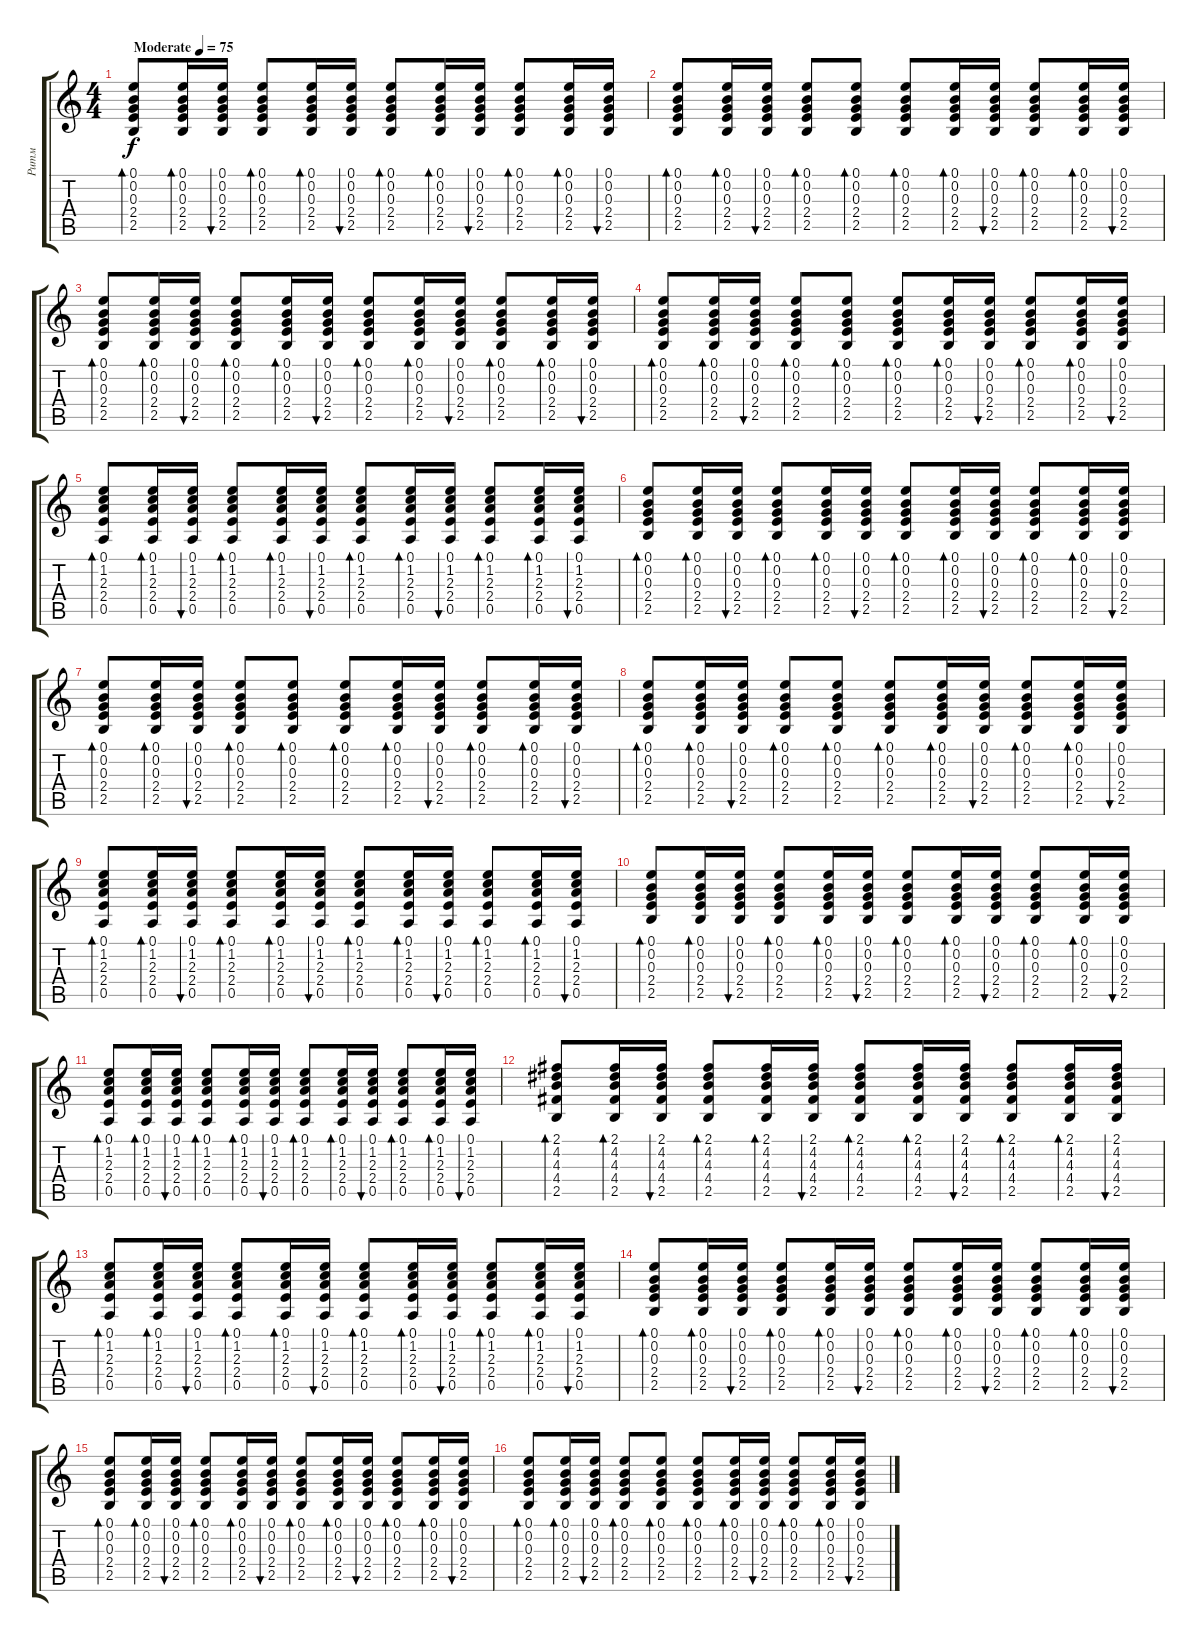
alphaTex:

\track ("Ритм" "Ритм") {instrument acousticguitarsteel}
\staff {score tabs}
\tuning (E4 B3 G3 D3 A2 E2) {hide}
\ts (4 4)
\tempo (75 "Moderate")
\clef g2
\ks c
(0.1 0.2 0.3 2.4 2.5).8{bd 60 dy f instrument acousticguitarsteel} (0.1 0.2 0.3 2.4 2.5).16{bd 60} (0.1 0.2 0.3 2.4 2.5).16{bu 60} (0.1 0.2 0.3 2.4 2.5).8{bd 60} (0.1 0.2 0.3 2.4 2.5).16{bd 60} (0.1 0.2 0.3 2.4 2.5).16{bu 60} (0.1 0.2 0.3 2.4 2.5).8{bd 60} (0.1 0.2 0.3 2.4 2.5).16{bd 60} (0.1 0.2 0.3 2.4 2.5).16{bu 60} (0.1 0.2 0.3 2.4 2.5).8{bd 60} (0.1 0.2 0.3 2.4 2.5).16{bd 60} (0.1 0.2 0.3 2.4 2.5).16{bu 60} |
(0.1 0.2 0.3 2.4 2.5).8{bd 60} (0.1 0.2 0.3 2.4 2.5).16{bd 60} (0.1 0.2 0.3 2.4 2.5).16{bu 60} (0.1 0.2 0.3 2.4 2.5).8{bd 60} (0.1 0.2 0.3 2.4 2.5).8{bd 60} (0.1 0.2 0.3 2.4 2.5).8{bd 60} (0.1 0.2 0.3 2.4 2.5).16{bd 60} (0.1 0.2 0.3 2.4 2.5).16{bu 60} (0.1 0.2 0.3 2.4 2.5).8{bd 60} (0.1 0.2 0.3 2.4 2.5).16{bd 60} (0.1 0.2 0.3 2.4 2.5).16{bu 60} |
(0.1 0.2 0.3 2.4 2.5).8{bd 60} (0.1 0.2 0.3 2.4 2.5).16{bd 60} (0.1 0.2 0.3 2.4 2.5).16{bu 60} (0.1 0.2 0.3 2.4 2.5).8{bd 60} (0.1 0.2 0.3 2.4 2.5).16{bd 60} (0.1 0.2 0.3 2.4 2.5).16{bu 60} (0.1 0.2 0.3 2.4 2.5).8{bd 60} (0.1 0.2 0.3 2.4 2.5).16{bd 60} (0.1 0.2 0.3 2.4 2.5).16{bu 60} (0.1 0.2 0.3 2.4 2.5).8{bd 60} (0.1 0.2 0.3 2.4 2.5).16{bd 60} (0.1 0.2 0.3 2.4 2.5).16{bu 60} |
(0.1 0.2 0.3 2.4 2.5).8{bd 60} (0.1 0.2 0.3 2.4 2.5).16{bd 60} (0.1 0.2 0.3 2.4 2.5).16{bu 60} (0.1 0.2 0.3 2.4 2.5).8{bd 60} (0.1 0.2 0.3 2.4 2.5).8{bd 60} (0.1 0.2 0.3 2.4 2.5).8{bd 60} (0.1 0.2 0.3 2.4 2.5).16{bd 60} (0.1 0.2 0.3 2.4 2.5).16{bu 60} (0.1 0.2 0.3 2.4 2.5).8{bd 60} (0.1 0.2 0.3 2.4 2.5).16{bd 60} (0.1 0.2 0.3 2.4 2.5).16{bu 60} |
(0.1 1.2 2.3 2.4 0.5).8{bd 60} (0.1 1.2 2.3 2.4 0.5).16{bd 60} (0.1 1.2 2.3 2.4 0.5).16{bu 60} (0.1 1.2 2.3 2.4 0.5).8{bd 60} (0.1 1.2 2.3 2.4 0.5).16{bd 60} (0.1 1.2 2.3 2.4 0.5).16{bu 60} (0.1 1.2 2.3 2.4 0.5).8{bd 60} (0.1 1.2 2.3 2.4 0.5).16{bd 60} (0.1 1.2 2.3 2.4 0.5).16{bu 60} (0.1 1.2 2.3 2.4 0.5).8{bd 60} (0.1 1.2 2.3 2.4 0.5).16{bd 60} (0.1 1.2 2.3 2.4 0.5).16{bu 60} |
(0.1 0.2 0.3 2.4 2.5).8{bd 60} (0.1 0.2 0.3 2.4 2.5).16{bd 60} (0.1 0.2 0.3 2.4 2.5).16{bu 60} (0.1 0.2 0.3 2.4 2.5).8{bd 60} (0.1 0.2 0.3 2.4 2.5).16{bd 60} (0.1 0.2 0.3 2.4 2.5).16{bu 60} (0.1 0.2 0.3 2.4 2.5).8{bd 60} (0.1 0.2 0.3 2.4 2.5).16{bd 60} (0.1 0.2 0.3 2.4 2.5).16{bu 60} (0.1 0.2 0.3 2.4 2.5).8{bd 60} (0.1 0.2 0.3 2.4 2.5).16{bd 60} (0.1 0.2 0.3 2.4 2.5).16{bu 60} |
(0.1 0.2 0.3 2.4 2.5).8{bd 60} (0.1 0.2 0.3 2.4 2.5).16{bd 60} (0.1 0.2 0.3 2.4 2.5).16{bu 60} (0.1 0.2 0.3 2.4 2.5).8{bd 60} (0.1 0.2 0.3 2.4 2.5).8{bd 60} (0.1 0.2 0.3 2.4 2.5).8{bd 60} (0.1 0.2 0.3 2.4 2.5).16{bd 60} (0.1 0.2 0.3 2.4 2.5).16{bu 60} (0.1 0.2 0.3 2.4 2.5).8{bd 60} (0.1 0.2 0.3 2.4 2.5).16{bd 60} (0.1 0.2 0.3 2.4 2.5).16{bu 60} |
(0.1 0.2 0.3 2.4 2.5).8{bd 60} (0.1 0.2 0.3 2.4 2.5).16{bd 60} (0.1 0.2 0.3 2.4 2.5).16{bu 60} (0.1 0.2 0.3 2.4 2.5).8{bd 60} (0.1 0.2 0.3 2.4 2.5).8{bd 60} (0.1 0.2 0.3 2.4 2.5).8{bd 60} (0.1 0.2 0.3 2.4 2.5).16{bd 60} (0.1 0.2 0.3 2.4 2.5).16{bu 60} (0.1 0.2 0.3 2.4 2.5).8{bd 60} (0.1 0.2 0.3 2.4 2.5).16{bd 60} (0.1 0.2 0.3 2.4 2.5).16{bu 60} |
(0.1 1.2 2.3 2.4 0.5).8{bd 60} (0.1 1.2 2.3 2.4 0.5).16{bd 60} (0.1 1.2 2.3 2.4 0.5).16{bu 60} (0.1 1.2 2.3 2.4 0.5).8{bd 60} (0.1 1.2 2.3 2.4 0.5).16{bd 60} (0.1 1.2 2.3 2.4 0.5).16{bu 60} (0.1 1.2 2.3 2.4 0.5).8{bd 60} (0.1 1.2 2.3 2.4 0.5).16{bd 60} (0.1 1.2 2.3 2.4 0.5).16{bu 60} (0.1 1.2 2.3 2.4 0.5).8{bd 60} (0.1 1.2 2.3 2.4 0.5).16{bd 60} (0.1 1.2 2.3 2.4 0.5).16{bu 60} |
(0.1 0.2 0.3 2.4 2.5).8{bd 60} (0.1 0.2 0.3 2.4 2.5).16{bd 60} (0.1 0.2 0.3 2.4 2.5).16{bu 60} (0.1 0.2 0.3 2.4 2.5).8{bd 60} (0.1 0.2 0.3 2.4 2.5).16{bd 60} (0.1 0.2 0.3 2.4 2.5).16{bu 60} (0.1 0.2 0.3 2.4 2.5).8{bd 60} (0.1 0.2 0.3 2.4 2.5).16{bd 60} (0.1 0.2 0.3 2.4 2.5).16{bu 60} (0.1 0.2 0.3 2.4 2.5).8{bd 60} (0.1 0.2 0.3 2.4 2.5).16{bd 60} (0.1 0.2 0.3 2.4 2.5).16{bu 60} |
(0.1 1.2 2.3 2.4 0.5).8{bd 60} (0.1 1.2 2.3 2.4 0.5).16{bd 60} (0.1 1.2 2.3 2.4 0.5).16{bu 60} (0.1 1.2 2.3 2.4 0.5).8{bd 60} (0.1 1.2 2.3 2.4 0.5).16{bd 60} (0.1 1.2 2.3 2.4 0.5).16{bu 60} (0.1 1.2 2.3 2.4 0.5).8{bd 60} (0.1 1.2 2.3 2.4 0.5).16{bd 60} (0.1 1.2 2.3 2.4 0.5).16{bu 60} (0.1 1.2 2.3 2.4 0.5).8{bd 60} (0.1 1.2 2.3 2.4 0.5).16{bd 60} (0.1 1.2 2.3 2.4 0.5).16{bu 60} |
(2.1 4.2 4.3 4.4 2.5).8{bd 60} (2.1 4.2 4.3 4.4 2.5).16{bd 60} (2.1 4.2 4.3 4.4 2.5).16{bu 60} (2.1 4.2 4.3 4.4 2.5).8{bd 60} (2.1 4.2 4.3 4.4 2.5).16{bd 60} (2.1 4.2 4.3 4.4 2.5).16{bu 60} (2.1 4.2 4.3 4.4 2.5).8{bd 60} (2.1 4.2 4.3 4.4 2.5).16{bd 60} (2.1 4.2 4.3 4.4 2.5).16{bu 60} (2.1 4.2 4.3 4.4 2.5).8{bd 60} (2.1 4.2 4.3 4.4 2.5).16{bd 60} (2.1 4.2 4.3 4.4 2.5).16{bu 60} |
(0.1 1.2 2.3 2.4 0.5).8{bd 60} (0.1 1.2 2.3 2.4 0.5).16{bd 60} (0.1 1.2 2.3 2.4 0.5).16{bu 60} (0.1 1.2 2.3 2.4 0.5).8{bd 60} (0.1 1.2 2.3 2.4 0.5).16{bd 60} (0.1 1.2 2.3 2.4 0.5).16{bu 60} (0.1 1.2 2.3 2.4 0.5).8{bd 60} (0.1 1.2 2.3 2.4 0.5).16{bd 60} (0.1 1.2 2.3 2.4 0.5).16{bu 60} (0.1 1.2 2.3 2.4 0.5).8{bd 60} (0.1 1.2 2.3 2.4 0.5).16{bd 60} (0.1 1.2 2.3 2.4 0.5).16{bu 60} |
(0.1 0.2 0.3 2.4 2.5).8{bd 60} (0.1 0.2 0.3 2.4 2.5).16{bd 60} (0.1 0.2 0.3 2.4 2.5).16{bu 60} (0.1 0.2 0.3 2.4 2.5).8{bd 60} (0.1 0.2 0.3 2.4 2.5).16{bd 60} (0.1 0.2 0.3 2.4 2.5).16{bu 60} (0.1 0.2 0.3 2.4 2.5).8{bd 60} (0.1 0.2 0.3 2.4 2.5).16{bd 60} (0.1 0.2 0.3 2.4 2.5).16{bu 60} (0.1 0.2 0.3 2.4 2.5).8{bd 60} (0.1 0.2 0.3 2.4 2.5).16{bd 60} (0.1 0.2 0.3 2.4 2.5).16{bu 60} |
(0.1 0.2 0.3 2.4 2.5).8{bd 60} (0.1 0.2 0.3 2.4 2.5).16{bd 60} (0.1 0.2 0.3 2.4 2.5).16{bu 60} (0.1 0.2 0.3 2.4 2.5).8{bd 60} (0.1 0.2 0.3 2.4 2.5).16{bd 60} (0.1 0.2 0.3 2.4 2.5).16{bu 60} (0.1 0.2 0.3 2.4 2.5).8{bd 60} (0.1 0.2 0.3 2.4 2.5).16{bd 60} (0.1 0.2 0.3 2.4 2.5).16{bu 60} (0.1 0.2 0.3 2.4 2.5).8{bd 60} (0.1 0.2 0.3 2.4 2.5).16{bd 60} (0.1 0.2 0.3 2.4 2.5).16{bu 60} |
(0.1 0.2 0.3 2.4 2.5).8{bd 60} (0.1 0.2 0.3 2.4 2.5).16{bd 60} (0.1 0.2 0.3 2.4 2.5).16{bu 60} (0.1 0.2 0.3 2.4 2.5).8{bd 60} (0.1 0.2 0.3 2.4 2.5).8{bd 60} (0.1 0.2 0.3 2.4 2.5).8{bd 60} (0.1 0.2 0.3 2.4 2.5).16{bd 60} (0.1 0.2 0.3 2.4 2.5).16{bu 60} (0.1 0.2 0.3 2.4 2.5).8{bd 60} (0.1 0.2 0.3 2.4 2.5).16{bd 60} (0.1 0.2 0.3 2.4 2.5).16{bu 60}
